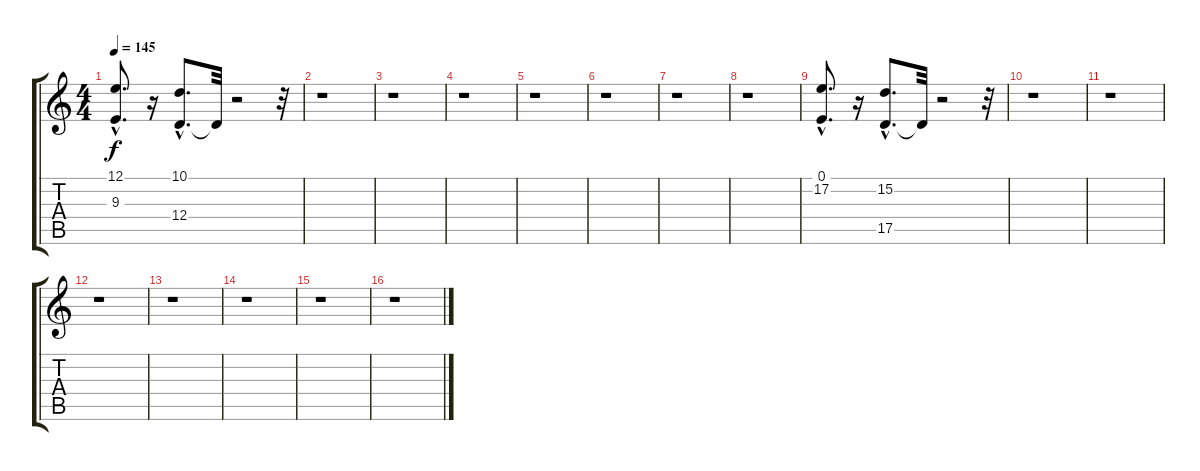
\track "" {instrument shakuhachi}
\staff {score tabs}
\tuning (E4 B3 G3 D3 A2 E2) {hide}
\ts (4 4)
\tempo 145
\clef g2
\ks c
(12.1{hac} 9.3{hac}).8{d dy f instrument shakuhachi} r.16 (10.1 12.4{hac}).8{d} 12.4{t}.32 r.2 r.32 |
r.1 |
r.1 |
r.1 |
r.1 |
r.1 |
r.1 |
r.1 |
(0.1{hac} 17.2{hac}).8{d} r.16 (15.2 17.5{hac}).8{d} 17.5{t}.32 r.2 r.32 |
r.1 |
r.1 |
r.1 |
r.1 |
r.1 |
r.1 |
r.1
